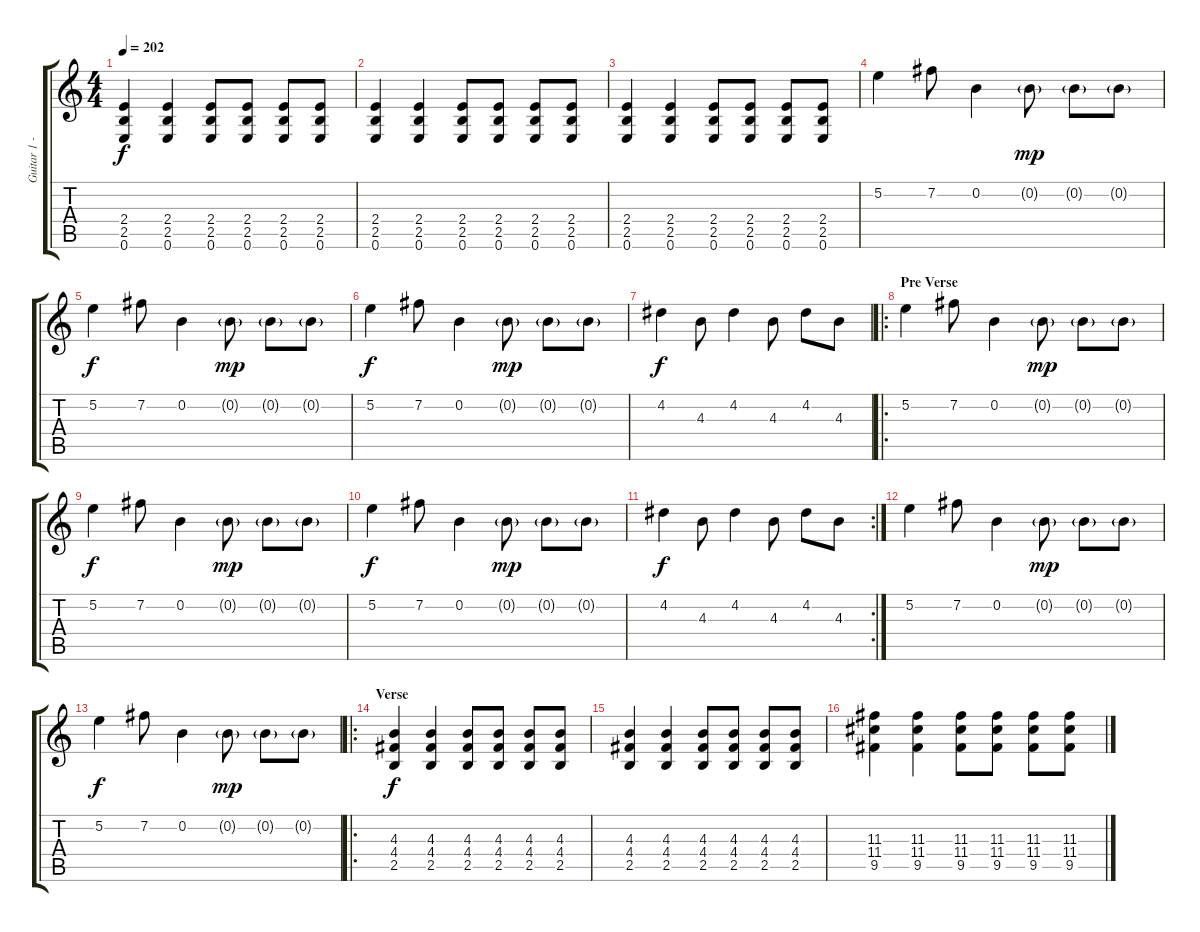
\track ("Guitar 1 - Distortion" "Guitar 1 -") {instrument distortionguitar}
\staff {score tabs}
\tuning (E4 B3 G3 D3 A2 E2) {hide}
\ts (4 4)
\tempo 202
\clef g2
\ks c
(2.4 2.5 0.6).4{dy f} (2.4 2.5 0.6).4 (2.4 2.5 0.6).8 (2.4 2.5 0.6).8 (2.4 2.5 0.6).8 (2.4 2.5 0.6).8 |
(2.4 2.5 0.6).4 (2.4 2.5 0.6).4 (2.4 2.5 0.6).8 (2.4 2.5 0.6).8 (2.4 2.5 0.6).8 (2.4 2.5 0.6).8 |
(2.4 2.5 0.6).4 (2.4 2.5 0.6).4 (2.4 2.5 0.6).8 (2.4 2.5 0.6).8 (2.4 2.5 0.6).8 (2.4 2.5 0.6).8 |
5.2.4 7.2.8 0.2.4 0.2{g}.8{dy mp} 0.2{g}.8 0.2{g}.8 |
5.2.4{dy f} 7.2.8 0.2.4 0.2{g}.8{dy mp} 0.2{g}.8 0.2{g}.8 |
5.2.4{dy f} 7.2.8 0.2.4 0.2{g}.8{dy mp} 0.2{g}.8 0.2{g}.8 |
4.2.4{dy f} 4.3.8 4.2.4 4.3.8 4.2.8 4.3.8 |
\ro
\section ("" "Pre Verse")
5.2.4 7.2.8 0.2.4 0.2{g}.8{dy mp} 0.2{g}.8 0.2{g}.8 |
5.2.4{dy f} 7.2.8 0.2.4 0.2{g}.8{dy mp} 0.2{g}.8 0.2{g}.8 |
5.2.4{dy f} 7.2.8 0.2.4 0.2{g}.8{dy mp} 0.2{g}.8 0.2{g}.8 |
\rc 2
4.2.4{dy f} 4.3.8 4.2.4 4.3.8 4.2.8 4.3.8 |
5.2.4 7.2.8 0.2.4 0.2{g}.8{dy mp} 0.2{g}.8 0.2{g}.8 |
5.2.4{dy f} 7.2.8 0.2.4 0.2{g}.8{dy mp} 0.2{g}.8 0.2{g}.8 |
\ro
\section ("" "Verse")
(4.3 4.4 2.5).4{dy f} (4.3 4.4 2.5).4 (4.3 4.4 2.5).8 (4.3 4.4 2.5).8 (4.3 4.4 2.5).8 (4.3 4.4 2.5).8 |
(4.3 4.4 2.5).4 (4.3 4.4 2.5).4 (4.3 4.4 2.5).8 (4.3 4.4 2.5).8 (4.3 4.4 2.5).8 (4.3 4.4 2.5).8 |
(11.3 11.4 9.5).4 (11.3 11.4 9.5).4 (11.3 11.4 9.5).8 (11.3 11.4 9.5).8 (11.3 11.4 9.5).8 (11.3 11.4 9.5).8
